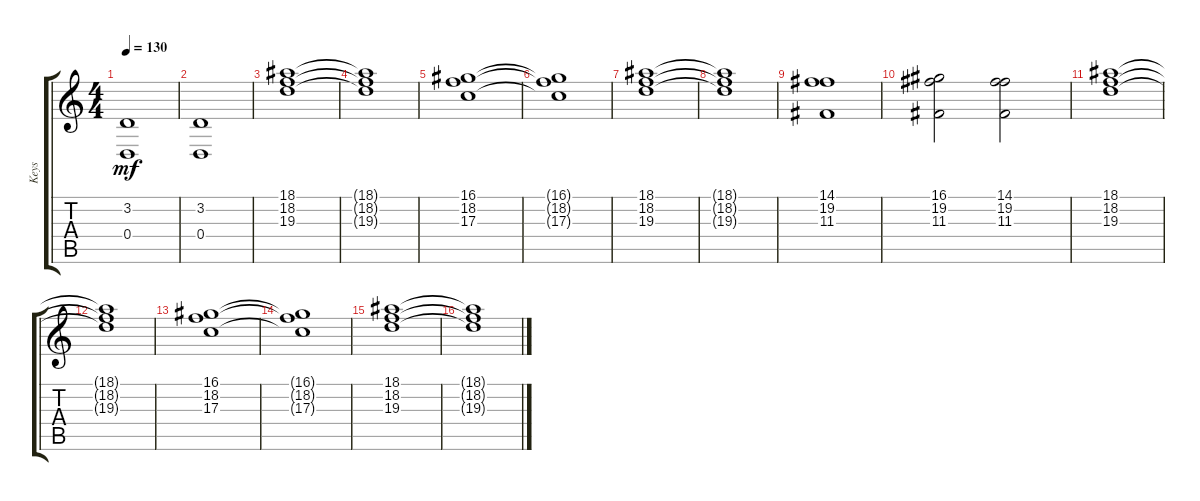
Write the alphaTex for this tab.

\track ("Keys" "Keys") {instrument synthstrings2}
\staff {score tabs}
\tuning (E4 B3 G3 D3 A2 E2) {hide}
\ts (4 4)
\tempo 130
\clef g2
\ks c
(3.2 0.4).1{dy mf} |
(3.2 0.4).1 |
(18.1 18.2 19.3).1 |
(18.1{t} 18.2{t} 19.3{t}).1 |
(16.1 18.2 17.3).1 |
(16.1{t} 18.2{t} 17.3{t}).1 |
(18.1 18.2 19.3).1 |
(18.1{t} 18.2{t} 19.3{t}).1 |
(14.1 19.2 11.3).1 |
(16.1 19.2 11.3).2 (14.1 19.2 11.3).2 |
(18.1 18.2 19.3).1 |
(18.1{t} 18.2{t} 19.3{t}).1 |
(16.1 18.2 17.3).1 |
(16.1{t} 18.2{t} 17.3{t}).1 |
(18.1 18.2 19.3).1 |
(18.1{t} 18.2{t} 19.3{t}).1
